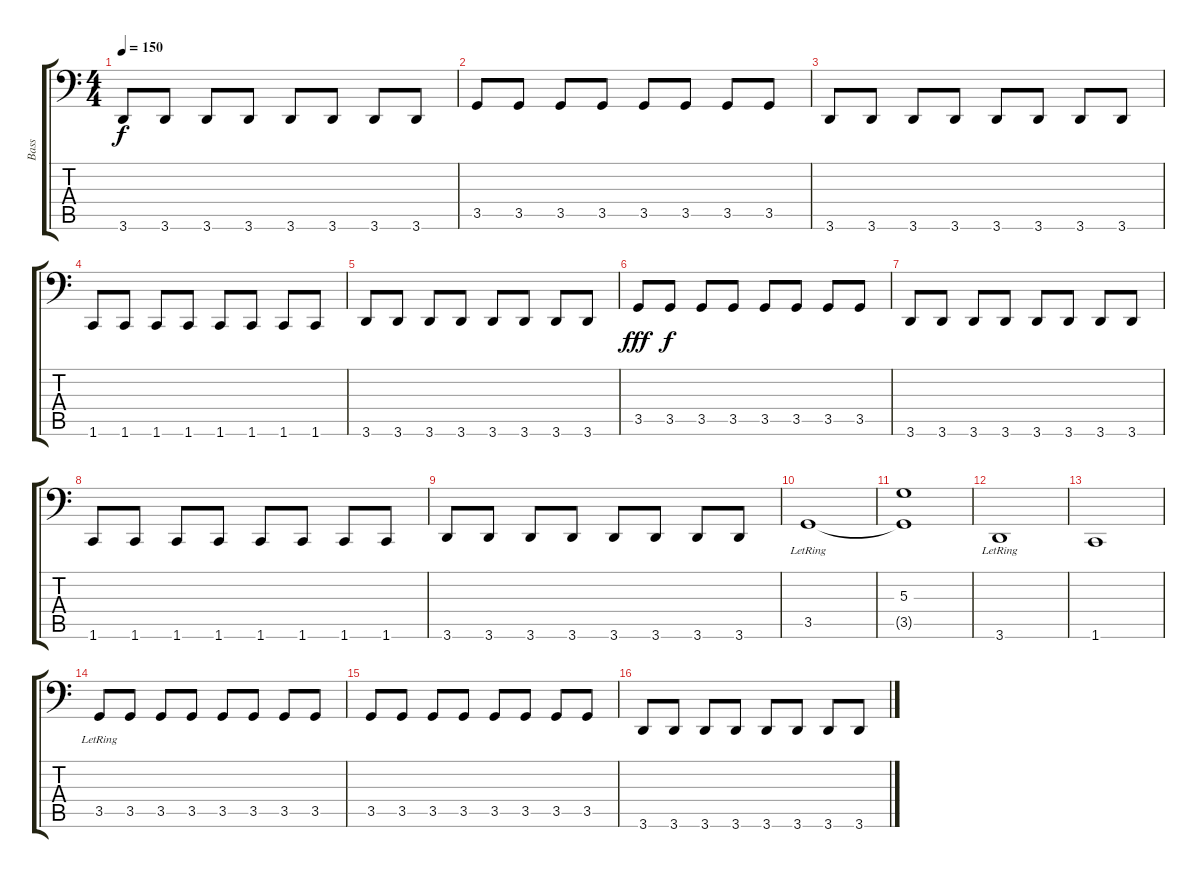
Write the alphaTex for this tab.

\track ("Bass" "Bass") {instrument electricbasspick}
\staff {score tabs}
\tuning (C3 G2 D2 A1 E1 B0) {hide}
\ts (4 4)
\tempo 150
\clef f4
\ks c
3.6.8{dy f} 3.6.8 3.6.8 3.6.8 3.6.8 3.6.8 3.6.8 3.6.8 |
3.5.8 3.5.8 3.5.8 3.5.8 3.5.8 3.5.8 3.5.8 3.5.8 |
3.6.8 3.6.8 3.6.8 3.6.8 3.6.8 3.6.8 3.6.8 3.6.8 |
1.6.8 1.6.8 1.6.8 1.6.8 1.6.8 1.6.8 1.6.8 1.6.8 |
3.6.8 3.6.8 3.6.8 3.6.8 3.6.8 3.6.8 3.6.8 3.6.8 |
3.5.8{dy fff} 3.5.8{dy f} 3.5.8 3.5.8 3.5.8 3.5.8 3.5.8 3.5.8 |
3.6.8 3.6.8 3.6.8 3.6.8 3.6.8 3.6.8 3.6.8 3.6.8 |
1.6.8 1.6.8 1.6.8 1.6.8 1.6.8 1.6.8 1.6.8 1.6.8 |
3.6.8 3.6.8 3.6.8 3.6.8 3.6.8 3.6.8 3.6.8 3.6.8 |
3.5{lr}.1 |
(5.3 3.5{t}).1 |
3.6{lr}.1 |
1.6.1 |
3.5{lr}.8 3.5.8 3.5.8 3.5.8 3.5.8 3.5.8 3.5.8 3.5.8 |
3.5.8 3.5.8 3.5.8 3.5.8 3.5.8 3.5.8 3.5.8 3.5.8 |
3.6.8 3.6.8 3.6.8 3.6.8 3.6.8 3.6.8 3.6.8 3.6.8
